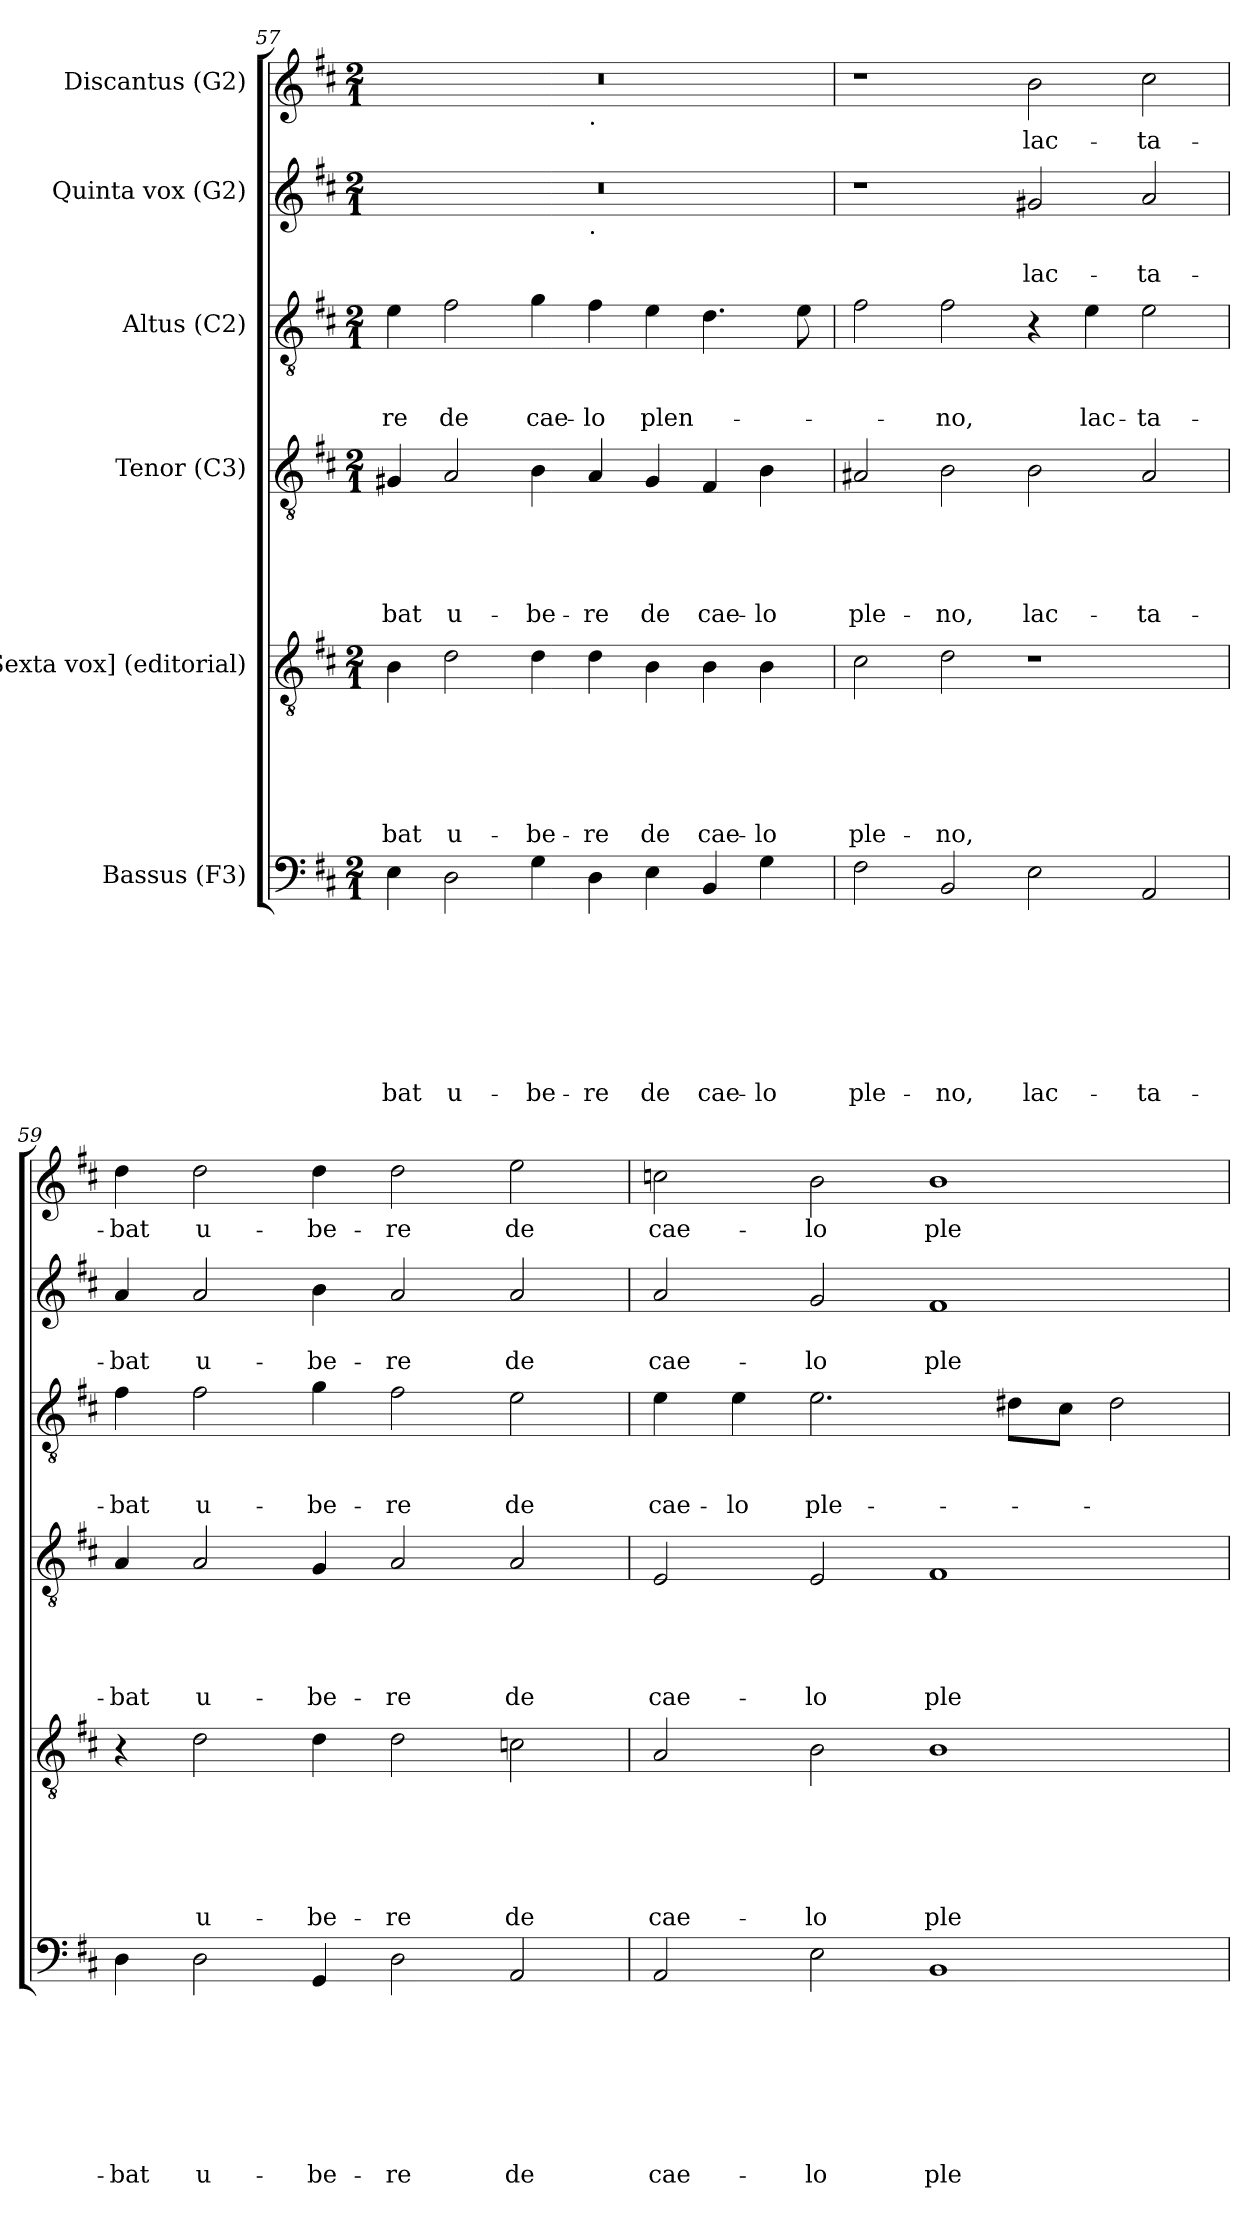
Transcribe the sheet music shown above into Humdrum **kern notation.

**kern	**text	**text	**text	**text	**text	**text	**text	**text	**kern	**text	**text	**text	**text	**text	**text	**kern	**text	**text	**text	**text	**text	**kern	**text	**text	**text	**kern	**text	**text	**kern	**text
*part6	*part6	*part6	*part6	*part6	*part6	*part6	*part6	*part6	*part5	*part5	*part5	*part5	*part5	*part5	*part5	*part4	*part4	*part4	*part4	*part4	*part4	*part3	*part3	*part3	*part3	*part2	*part2	*part2	*part1	*part1
*staff6	*staff6	*staff6	*staff6	*staff6	*staff6	*staff6	*staff6	*staff6	*staff5	*staff5	*staff5	*staff5	*staff5	*staff5	*staff5	*staff4	*staff4	*staff4	*staff4	*staff4	*staff4	*staff3	*staff3	*staff3	*staff3	*staff2	*staff2	*staff2	*staff1	*staff1
*I"Bassus (F3)	*	*	*	*	*	*	*	*	*I"[Sexta vox] (editorial)	*	*	*	*	*	*	*I"Tenor (C3)	*	*	*	*	*	*I"Altus (C2)	*	*	*	*I"Quinta vox (G2)	*	*	*I"Discantus (G2)	*
*clefF4	*	*	*	*	*	*	*	*	*clefGv2	*	*	*	*	*	*	*clefGv2	*	*	*	*	*	*clefGv2	*	*	*	*clefG2	*	*	*clefG2	*
*k[f#c#]	*	*	*	*	*	*	*	*	*k[f#c#]	*	*	*	*	*	*	*k[f#c#]	*	*	*	*	*	*k[f#c#]	*	*	*	*k[f#c#]	*	*	*k[f#c#]	*
*D:	*	*	*	*	*	*	*	*	*D:	*	*	*	*	*	*	*D:	*	*	*	*	*	*D:	*	*	*	*D:	*	*	*D:	*
*M2/1	*	*	*	*	*	*	*	*	*M2/1	*	*	*	*	*	*	*M2/1	*	*	*	*	*	*M2/1	*	*	*	*M2/1	*	*	*M2/1	*
=57	=57	=57	=57	=57	=57	=57	=57	=57	=57	=57	=57	=57	=57	=57	=57	=57	=57	=57	=57	=57	=57	=57	=57	=57	=57	=57	=57	=57	=57	=57
!	!	!	!	!	!	!	!	!LO:LY:b	!	!	!	!	!	!	!LO:LY:b	!	!	!	!	!	!LO:LY:b	!	!	!	!LO:LY:b	!	!	!	!	!
*	*	*	*	*	*	*	*	*	*	*	*	*	*	*	*	*	*	*	*	*	*	*	*	*	*	*^	*	*	*^	*
4E\	.	.	.	.	.	.	.	-bat	4B\	.	.	.	.	.	-bat	4G#X/	.	.	.	.	-bat	4e\	.	.	-re	0r	1ryy	.	.	0r	1ryy	.
!	!	!	!	!	!	!	!	!LO:LY:b	!	!	!	!	!	!	!LO:LY:b	!	!	!	!	!	!LO:LY:b	!	!	!	!LO:LY:b	!	!	!	!	!	!	!
2D\	.	.	.	.	.	.	.	u-	2d\	.	.	.	.	.	u-	2A/	.	.	.	.	u-	2f#\	.	.	de	.	.	.	.	.	.	.
!	!	!	!	!	!	!	!	!LO:LY:b	!	!	!	!	!	!	!LO:LY:b	!	!	!	!	!	!LO:LY:b	!	!	!	!LO:LY:b	!	!	!	!	!	!	!
4G\	.	.	.	.	.	.	.	-be-	4d\	.	.	.	.	.	-be-	4B\	.	.	.	.	-be-	4g\	.	.	cae-	.	.	.	.	.	.	.
!	!	!	!	!	!	!	!	!	!	!	!	!	!	!	!	!	!	!	!	!	!	!	!	!	!	!	!	!	!	!	!LO:TX:b:t=.	!
!	!	!	!	!	!	!	!	!	!	!	!	!	!	!	!	!	!	!	!	!	!	!	!	!	!	!	!LO:TX:b:t=.	!	!	!	!	!
!	!	!	!	!	!	!	!	!LO:LY:b	!	!	!	!	!	!	!LO:LY:b	!	!	!	!	!	!LO:LY:b	!	!	!	!LO:LY:b	!	!	!	!	!	!	!
4D\	.	.	.	.	.	.	.	-re	4d\	.	.	.	.	.	-re	4A/	.	.	.	.	-re	4f#\	.	.	-lo	.	1ryy	.	.	.	1ryy	.
!	!	!	!	!	!	!	!	!LO:LY:b	!	!	!	!	!	!	!LO:LY:b	!	!	!	!	!	!LO:LY:b	!	!	!	!LO:LY:b	!	!	!	!	!	!	!
4E\	.	.	.	.	.	.	.	de	4B\	.	.	.	.	.	de	4G#/	.	.	.	.	de	4e\	.	.	plen-	.	.	.	.	.	.	.
!	!	!	!	!	!	!	!	!LO:LY:b	!	!	!	!	!	!	!LO:LY:b	!	!	!	!	!	!LO:LY:b	!	!	!	!	!	!	!	!	!	!	!
4BB/	.	.	.	.	.	.	.	cae-	4B\	.	.	.	.	.	cae-	4F#/	.	.	.	.	cae-	4.d\	.	.	.	.	.	.	.	.	.	.
!	!	!	!	!	!	!	!	!LO:LY:b	!	!	!	!	!	!	!LO:LY:b	!	!	!	!	!	!LO:LY:b	!	!	!	!	!	!	!	!	!	!	!
4G\	.	.	.	.	.	.	.	-lo	4B\	.	.	.	.	.	-lo	4B\	.	.	.	.	-lo	.	.	.	.	.	.	.	.	.	.	.
.	.	.	.	.	.	.	.	.	.	.	.	.	.	.	.	.	.	.	.	.	.	8e\	.	.	.	.	.	.	.	.	.	.
=58	=58	=58	=58	=58	=58	=58	=58	=58	=58	=58	=58	=58	=58	=58	=58	=58	=58	=58	=58	=58	=58	=58	=58	=58	=58	=58	=58	=58	=58	=58	=58	=58
!	!	!	!	!	!	!	!	!LO:LY:b	!	!	!	!	!	!	!LO:LY:b	!	!	!	!	!	!LO:LY:b	!	!	!	!	!	!	!	!	!	!	!
*	*	*	*	*	*	*	*	*	*	*	*	*	*	*	*	*	*	*	*	*	*	*	*	*	*	*v	*v	*	*	*	*	*
*	*	*	*	*	*	*	*	*	*	*	*	*	*	*	*	*	*	*	*	*	*	*	*	*	*	*	*	*	*v	*v	*
2F#\	.	.	.	.	.	.	.	ple-	2c#\	.	.	.	.	.	ple-	2A#X/	.	.	.	.	ple-	2f#\	.	.	.	1r	.	.	1r	.
!	!	!	!	!	!	!	!	!LO:LY:b	!	!	!	!	!	!	!LO:LY:b	!	!	!	!	!	!LO:LY:b	!	!	!	!LO:LY:b	!	!	!	!	!
2BB/	.	.	.	.	.	.	.	-no,	2d\	.	.	.	.	.	-no,	2B\	.	.	.	.	-no,	2f#\	.	.	-no,	.	.	.	.	.
!	!	!	!	!	!	!	!	!LO:LY:b	!	!	!	!	!	!	!	!	!	!	!	!	!LO:LY:b	!	!	!	!	!	!	!LO:LY:b	!	!LO:LY:b
2E\	.	.	.	.	.	.	.	lac-	1r	.	.	.	.	.	.	2B\	.	.	.	.	lac-	4r	.	.	.	2g#X/	.	lac-	2b\	lac-
!	!	!	!	!	!	!	!	!	!	!	!	!	!	!	!	!	!	!	!	!	!	!	!	!	!LO:LY:b	!	!	!	!	!
.	.	.	.	.	.	.	.	.	.	.	.	.	.	.	.	.	.	.	.	.	.	4e\	.	.	lac-	.	.	.	.	.
!	!	!	!	!	!	!	!	!LO:LY:b	!	!	!	!	!	!	!	!	!	!	!	!	!LO:LY:b	!	!	!	!LO:LY:b	!	!	!LO:LY:b	!	!LO:LY:b
2AA/	.	.	.	.	.	.	.	-ta-	.	.	.	.	.	.	.	2A#/	.	.	.	.	-ta-	2e\	.	.	-ta-	2a/	.	-ta-	2cc#\	-ta-
!!LO:LB:g=z
=59	=59	=59	=59	=59	=59	=59	=59	=59	=59	=59	=59	=59	=59	=59	=59	=59	=59	=59	=59	=59	=59	=59	=59	=59	=59	=59	=59	=59	=59	=59
!	!	!	!	!	!	!	!	!LO:LY:b	!	!	!	!	!	!	!	!	!	!	!	!	!LO:LY:b	!	!	!	!LO:LY:b	!	!	!LO:LY:b	!	!LO:LY:b
4D\	.	.	.	.	.	.	.	-bat	4r	.	.	.	.	.	.	4A/	.	.	.	.	-bat	4f#\	.	.	-bat	4a/	.	-bat	4dd\	-bat
!	!	!	!	!	!	!	!	!LO:LY:b	!	!	!	!	!	!	!LO:LY:b	!	!	!	!	!	!LO:LY:b	!	!	!	!LO:LY:b	!	!	!LO:LY:b	!	!LO:LY:b
2D\	.	.	.	.	.	.	.	u-	2d\	.	.	.	.	.	u-	2A/	.	.	.	.	u-	2f#\	.	.	u-	2a/	.	u-	2dd\	u-
!	!	!	!	!	!	!	!	!LO:LY:b	!	!	!	!	!	!	!LO:LY:b	!	!	!	!	!	!LO:LY:b	!	!	!	!LO:LY:b	!	!	!LO:LY:b	!	!LO:LY:b
4GG/	.	.	.	.	.	.	.	-be-	4d\	.	.	.	.	.	-be-	4G/	.	.	.	.	-be-	4g\	.	.	-be-	4b\	.	-be-	4dd\	-be-
!	!	!	!	!	!	!	!	!LO:LY:b	!	!	!	!	!	!	!LO:LY:b	!	!	!	!	!	!LO:LY:b	!	!	!	!LO:LY:b	!	!	!LO:LY:b	!	!LO:LY:b
2D\	.	.	.	.	.	.	.	-re	2d\	.	.	.	.	.	-re	2A/	.	.	.	.	-re	2f#\	.	.	-re	2a/	.	-re	2dd\	-re
!	!	!	!	!	!	!	!	!LO:LY:b	!	!	!	!	!	!	!LO:LY:b	!	!	!	!	!	!LO:LY:b	!	!	!	!LO:LY:b	!	!	!LO:LY:b	!	!LO:LY:b
2AA/	.	.	.	.	.	.	.	de	2cn\	.	.	.	.	.	de	2A/	.	.	.	.	de	2e\	.	.	de	2a/	.	de	2ee\	de
=60	=60	=60	=60	=60	=60	=60	=60	=60	=60	=60	=60	=60	=60	=60	=60	=60	=60	=60	=60	=60	=60	=60	=60	=60	=60	=60	=60	=60	=60	=60
!	!	!	!	!	!	!	!	!LO:LY:b	!	!	!	!	!	!	!LO:LY:b	!	!	!	!	!	!LO:LY:b	!	!	!	!LO:LY:b	!	!	!LO:LY:b	!	!LO:LY:b
2AA/	.	.	.	.	.	.	.	cae-	2A/	.	.	.	.	.	cae-	2E/	.	.	.	.	cae-	4e\	.	.	cae-	2a/	.	cae-	2ccn\	cae-
!	!	!	!	!	!	!	!	!	!	!	!	!	!	!	!	!	!	!	!	!	!	!	!	!	!LO:LY:b	!	!	!	!	!
.	.	.	.	.	.	.	.	.	.	.	.	.	.	.	.	.	.	.	.	.	.	4e\	.	.	-lo	.	.	.	.	.
!	!	!	!	!	!	!	!	!LO:LY:b	!	!	!	!	!	!	!LO:LY:b	!	!	!	!	!	!LO:LY:b	!	!	!	!LO:LY:b	!	!	!LO:LY:b	!	!LO:LY:b
2E\	.	.	.	.	.	.	.	-lo	2B\	.	.	.	.	.	-lo	2E/	.	.	.	.	-lo	2.e\	.	.	ple-	2g/	.	-lo	2b\	-lo
!	!	!	!	!	!	!	!	!LO:LY:b	!	!	!	!	!	!	!LO:LY:b	!	!	!	!	!	!LO:LY:b	!	!	!	!	!	!	!LO:LY:b	!	!LO:LY:b
1BB	.	.	.	.	.	.	.	ple-	1B	.	.	.	.	.	ple-	1F#	.	.	.	.	ple-	.	.	.	.	1f#	.	ple-	1b	ple-
.	.	.	.	.	.	.	.	.	.	.	.	.	.	.	.	.	.	.	.	.	.	8d#X\L	.	.	.	.	.	.	.	.
.	.	.	.	.	.	.	.	.	.	.	.	.	.	.	.	.	.	.	.	.	.	8c#\J	.	.	.	.	.	.	.	.
.	.	.	.	.	.	.	.	.	.	.	.	.	.	.	.	.	.	.	.	.	.	2d#\	.	.	.	.	.	.	.	.
=	=	=	=	=	=	=	=	=	=	=	=	=	=	=	=	=	=	=	=	=	=	=	=	=	=	=	=	=	=	=
*-	*-	*-	*-	*-	*-	*-	*-	*-	*-	*-	*-	*-	*-	*-	*-	*-	*-	*-	*-	*-	*-	*-	*-	*-	*-	*-	*-	*-	*-	*-
